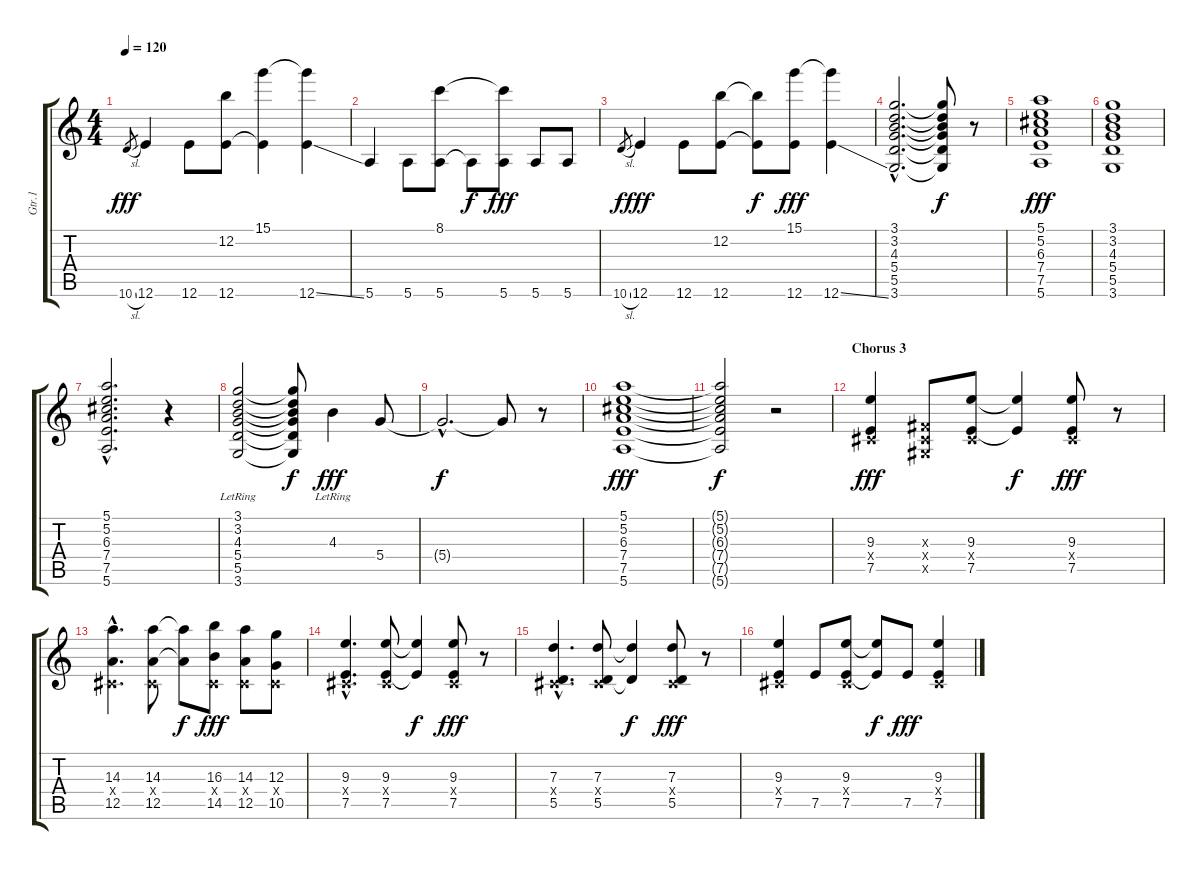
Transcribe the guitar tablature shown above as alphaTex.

\track ("Gtr.1" "Gtr.1") {instrument electricguitarjazz}
\staff {score tabs}
\tuning (E4 B3 G3 D3 A2 E2) {hide}
\ts (4 4)
\tempo 120
\clef g2
\ks c
10.6{sl}.8{gr dy fff} 12.6.4 12.6.8 (12.2 12.6).8 (15.1 12.6{t}).4 (15.1{t} 12.6{ss}).4 |
5.6.4 5.6.8 (8.1 5.6).8 5.6{t}.8{dy f} (8.1{t} 5.6).8{dy fff} 5.6.8 5.6.8 |
10.6{sl}.8{gr dy f} 12.6.4{dy fff} 12.6.8 (12.2 12.6).8 (12.2{t} 12.6{t}).8{dy f} (15.1 12.6).8{dy fff} (15.1{t} 12.6{ss}).4 |
(3.1{hac} 3.2{hac} 4.3{hac} 5.4{hac} 5.5{hac} 3.6{hac}).2{d} (3.1{t} 3.2{t} 4.3{t} 5.4{t} 5.5{t} 3.6{t}).8{dy f} r.8 |
(5.1 5.2 6.3 7.4 7.5 5.6).1{dy fff} |
(3.1 3.2 4.3 5.4 5.5 3.6).1 |
(5.1{hac} 5.2{hac} 6.3{hac} 7.4{hac} 7.5{hac} 5.6{hac}).2{d} r.4 |
(3.1{lr} 3.2{lr} 4.3{lr} 5.4{lr} 5.5{lr} 3.6{lr}).2 (3.1{t} 3.2{t} 4.3{t} 5.4{t} 5.5{t} 3.6{t}).8{dy f} 4.3{lr}.4{dy fff} 5.4.8 |
5.4{hac t}.2{d dy f} 5.4{t}.8 r.8 |
(5.1 5.2 6.3 7.4 7.5 5.6).1{dy fff} |
(5.1{t} 5.2{t} 6.3{t} 7.4{t} 7.5{t} 5.6{t}).2{dy f} r.2 |
\section ("" "Chorus 3")
(9.3 -1.4{x} 7.5).4{dy fff} (-1.3{x} -1.4{x} -1.5{x}).8 (9.3 -1.4{x} 7.5).8 (9.3{t} 7.5{t}).4{dy f} (9.3 -1.4{x} 7.5).8{dy fff} r.8 |
(14.3{hac} -1.4{hac x} 12.5{hac}).4{d} (14.3 -1.4{x} 12.5).8 (14.3{t} 12.5{t}).8{dy f} (16.3 -1.4{x} 14.5).8{dy fff} (14.3 -1.4{x} 12.5).8 (12.3 -1.4{x} 10.5).8 |
(9.3{hac} -1.4{hac x} 7.5{hac}).4{d} (9.3 -1.4{x} 7.5).8 (9.3{t} 7.5{t}).4{dy f} (9.3 -1.4{x} 7.5).8{dy fff} r.8 |
(7.3{hac} -1.4{hac x} 5.5{hac}).4{d} (7.3 -1.4{x} 5.5).8 (7.3{t} 5.5{t}).4{dy f} (7.3 -1.4{x} 5.5).8{dy fff} r.8 |
(9.3 -1.4{x} 7.5).4 7.5.8 (9.3 -1.4{x} 7.5).8 (9.3{t} 7.5{t}).8{dy f} 7.5.8{dy fff} (9.3{ss} -1.4{x} 7.5{ss}).4
